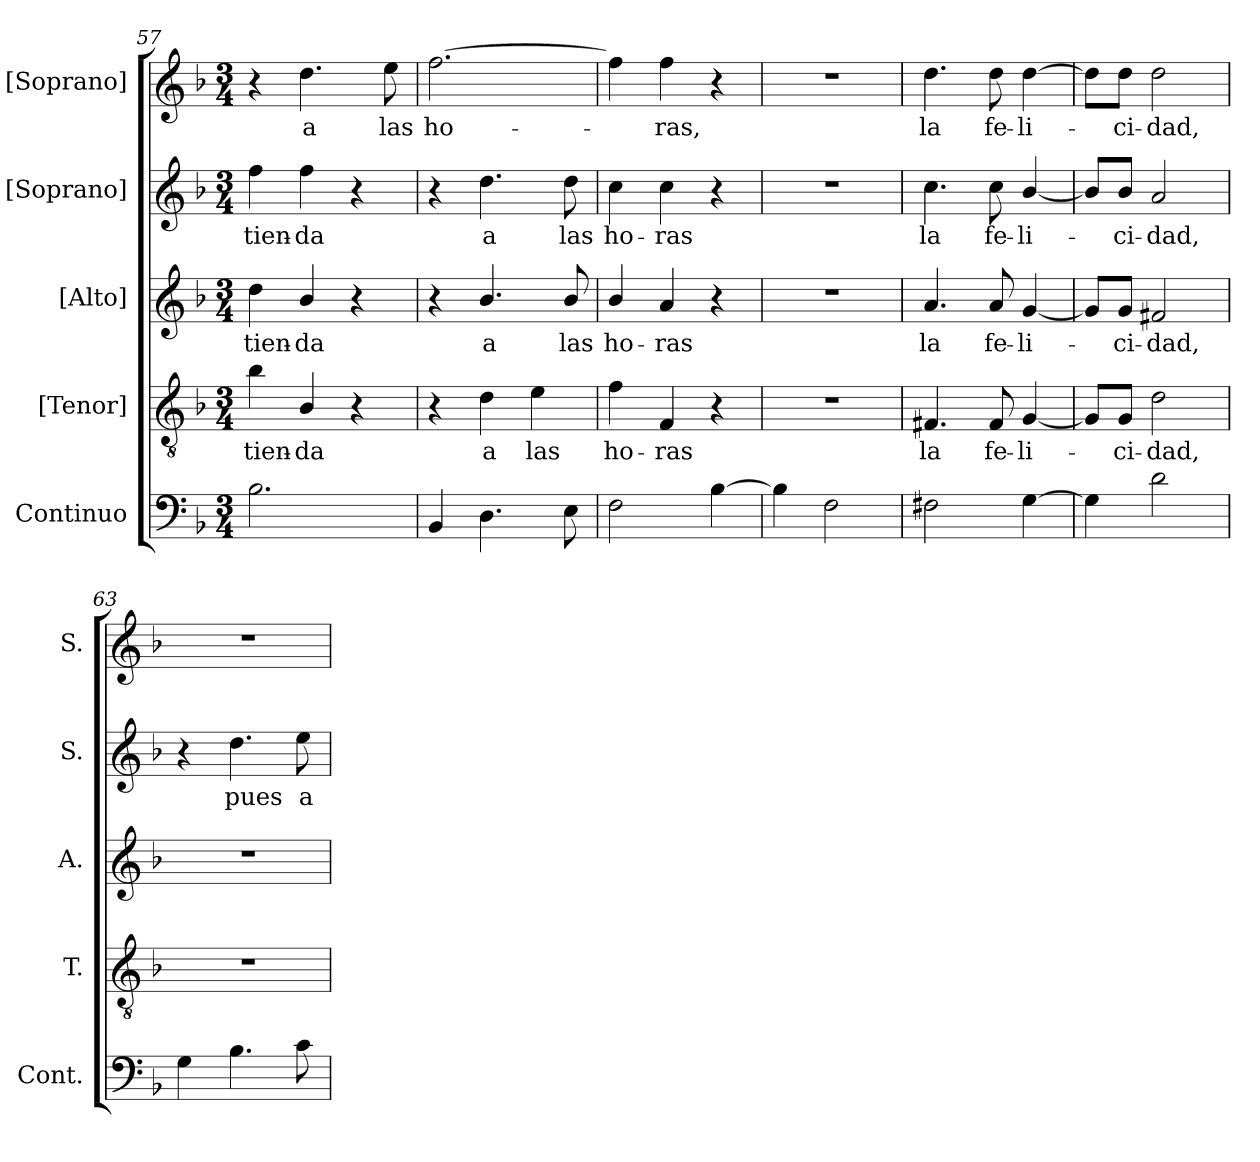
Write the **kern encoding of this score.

**kern	**kern	**text	**kern	**text	**kern	**text	**kern	**text
*part5	*part4	*part4	*part3	*part3	*part2	*part2	*part1	*part1
*staff5	*staff4	*staff4	*staff3	*staff3	*staff2	*staff2	*staff1	*staff1
*I"Continuo	*I"[Tenor]	*	*I"[Alto]	*	*I"[Soprano]	*	*I"[Soprano]	*
*I'Cont.	*I'T.	*	*I'A.	*	*I'S.	*	*I'S.	*
*clefF4	*clefGv2	*	*clefG2	*	*clefG2	*	*clefG2	*
*	*ITrd7c12	*	*	*	*	*	*	*
*k[b-]	*k[b-]	*	*k[b-]	*	*k[b-]	*	*k[b-]	*
*F:	*F:	*	*F:	*	*F:	*	*F:	*
*M3/4	*M3/4	*	*M3/4	*	*M3/4	*	*M3/4	*
=57	=57	=57	=57	=57	=57	=57	=57	=57
!	!	!LO:LY:b:color=#000000	!	!	!	!	!	!
!	!	!	!	!LO:LY:b:color=#000000	!	!	!	!
!	!	!	!	!	!	!LO:LY:b:color=#000000	!	!
2.B-i\	4B-i\	-tien-	4ddi\	-tien-	4ffi\	-tien-	4r	.
!	!	!LO:LY:b:color=#000000	!	!	!	!	!	!
!	!	!	!	!LO:LY:b:color=#000000	!	!	!	!
!	!	!	!	!	!	!LO:LY:b:color=#000000	!	!
!	!	!	!	!	!	!	!	!LO:LY:b:color=#000000
.	4BB-i/	-da	4b-i/	-da	4ffi\	-da	4.ddi\	a
.	4r	.	4r	.	4r	.	.	.
!	!	!	!	!	!	!	!	!LO:LY:b:color=#000000
.	.	.	.	.	.	.	8eei\	las
=58	=58	=58	=58	=58	=58	=58	=58	=58
!	!	!	!	!	!	!	!	!LO:LY:b:color=#000000
4BB-i/	4r	.	4r	.	4r	.	[2.ffi\	ho-
!	!	!LO:LY:b:color=#000000	!	!	!	!	!	!
!	!	!	!	!LO:LY:b:color=#000000	!	!	!	!
!	!	!	!	!	!	!LO:LY:b:color=#000000	!	!
4.Di\	4Di\	a	4.b-i/	a	4.ddi\	a	.	.
!	!	!LO:LY:b:color=#000000	!	!	!	!	!	!
.	4Ei\	las	.	.	.	.	.	.
!	!	!	!	!LO:LY:b:color=#000000	!	!	!	!
!	!	!	!	!	!	!LO:LY:b:color=#000000	!	!
8Ei\	.	.	8b-i/	las	8ddi\	las	.	.
=59	=59	=59	=59	=59	=59	=59	=59	=59
!	!	!LO:LY:b:color=#000000	!	!	!	!	!	!
!	!	!	!	!LO:LY:b:color=#000000	!	!	!	!
!	!	!	!	!	!	!LO:LY:b:color=#000000	!	!
2Fi\	4Fi\	ho-	4b-i/	ho-	4cci\	ho-	4ffi\]	.
!	!	!LO:LY:b:color=#000000	!	!	!	!	!	!
!	!	!	!	!LO:LY:b:color=#000000	!	!	!	!
!	!	!	!	!	!	!LO:LY:b:color=#000000	!	!
!	!	!	!	!	!	!	!	!LO:LY:b:color=#000000
.	4FFi/	-ras	4ai/	-ras	4cci\	-ras	4ffi\	-ras,
[4B-i\	4r	.	4r	.	4r	.	4r	.
=60	=60	=60	=60	=60	=60	=60	=60	=60
!	!LO:N:vis=1	!	!LO:N:vis=1	!	!LO:N:vis=1	!	!LO:N:vis=1	!
4B-i\]	2.r	.	2.r	.	2.r	.	2.r	.
2Fi\	.	.	.	.	.	.	.	.
=61	=61	=61	=61	=61	=61	=61	=61	=61
!	!	!LO:LY:b:color=#000000	!	!	!	!	!	!
!	!	!	!	!LO:LY:b:color=#000000	!	!	!	!
!	!	!	!	!	!	!LO:LY:b:color=#000000	!	!
!	!	!	!	!	!	!	!	!LO:LY:b:color=#000000
2F#Xi\	4.FF#Xi/	la	4.ai/	la	4.cci\	la	4.ddi\	la
!	!	!LO:LY:b:color=#000000	!	!	!	!	!	!
!	!	!	!	!LO:LY:b:color=#000000	!	!	!	!
!	!	!	!	!	!	!LO:LY:b:color=#000000	!	!
!	!	!	!	!	!	!	!	!LO:LY:b:color=#000000
.	8FF#i/	fe-	8ai/	fe-	8cci\	fe-	8ddi\	fe-
!	!	!LO:LY:b:color=#000000	!	!	!	!	!	!
!	!	!	!	!LO:LY:b:color=#000000	!	!	!	!
!	!	!	!	!	!	!LO:LY:b:color=#000000	!	!
!	!	!	!	!	!	!	!	!LO:LY:b:color=#000000
[4Gi\	[4GGi/	-li-	[4gi/	-li-	[4b-i/	-li-	[4ddi\	-li-
=62	=62	=62	=62	=62	=62	=62	=62	=62
4Gi\]	8GGi/L]	.	8gi/L]	.	8b-i/L]	.	8ddi\L]	.
!	!	!LO:LY:b:color=#000000	!	!	!	!	!	!
!	!	!	!	!LO:LY:b:color=#000000	!	!	!	!
!	!	!	!	!	!	!LO:LY:b:color=#000000	!	!
!	!	!	!	!	!	!	!	!LO:LY:b:color=#000000
.	8GGi/J	-ci-	8gi/J	-ci-	8b-i/J	-ci-	8ddi\J	-ci-
!	!	!LO:LY:b:color=#000000	!	!	!	!	!	!
!	!	!	!	!LO:LY:b:color=#000000	!	!	!	!
!	!	!	!	!	!	!LO:LY:b:color=#000000	!	!
!	!	!	!	!	!	!	!	!LO:LY:b:color=#000000
2di\	2Di\	-dad,	2f#Xi/	-dad,	2ai/	-dad,	2ddi\	-dad,
!!LO:PB:g=z
=63	=63	=63	=63	=63	=63	=63	=63	=63
!	!LO:N:vis=1	!	!LO:N:vis=1	!	!	!	!LO:N:vis=1	!
4Gi\	2.r	.	2.r	.	4r	.	2.r	.
!	!	!	!	!	!	!LO:LY:b:color=#000000	!	!
4.B-i\	.	.	.	.	4.ddi\	pues	.	.
!	!	!	!	!	!	!LO:LY:b:color=#000000	!	!
8ci\	.	.	.	.	8eei\	a-	.	.
=	=	=	=	=	=	=	=	=
*-	*-	*-	*-	*-	*-	*-	*-	*-
